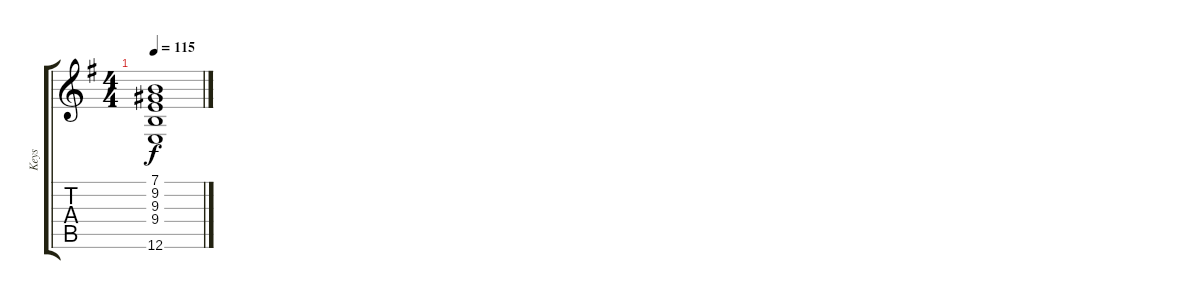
\track ("Keys" "Keys") {instrument pad2warm}
\staff {score tabs}
\tuning (E4 B3 G3 D3 A2 E2) {hide}
\ts (4 4)
\tempo 115
\clef g2
\ks eminor
(7.1 9.2 9.3 9.4 12.6).1{dy f}
